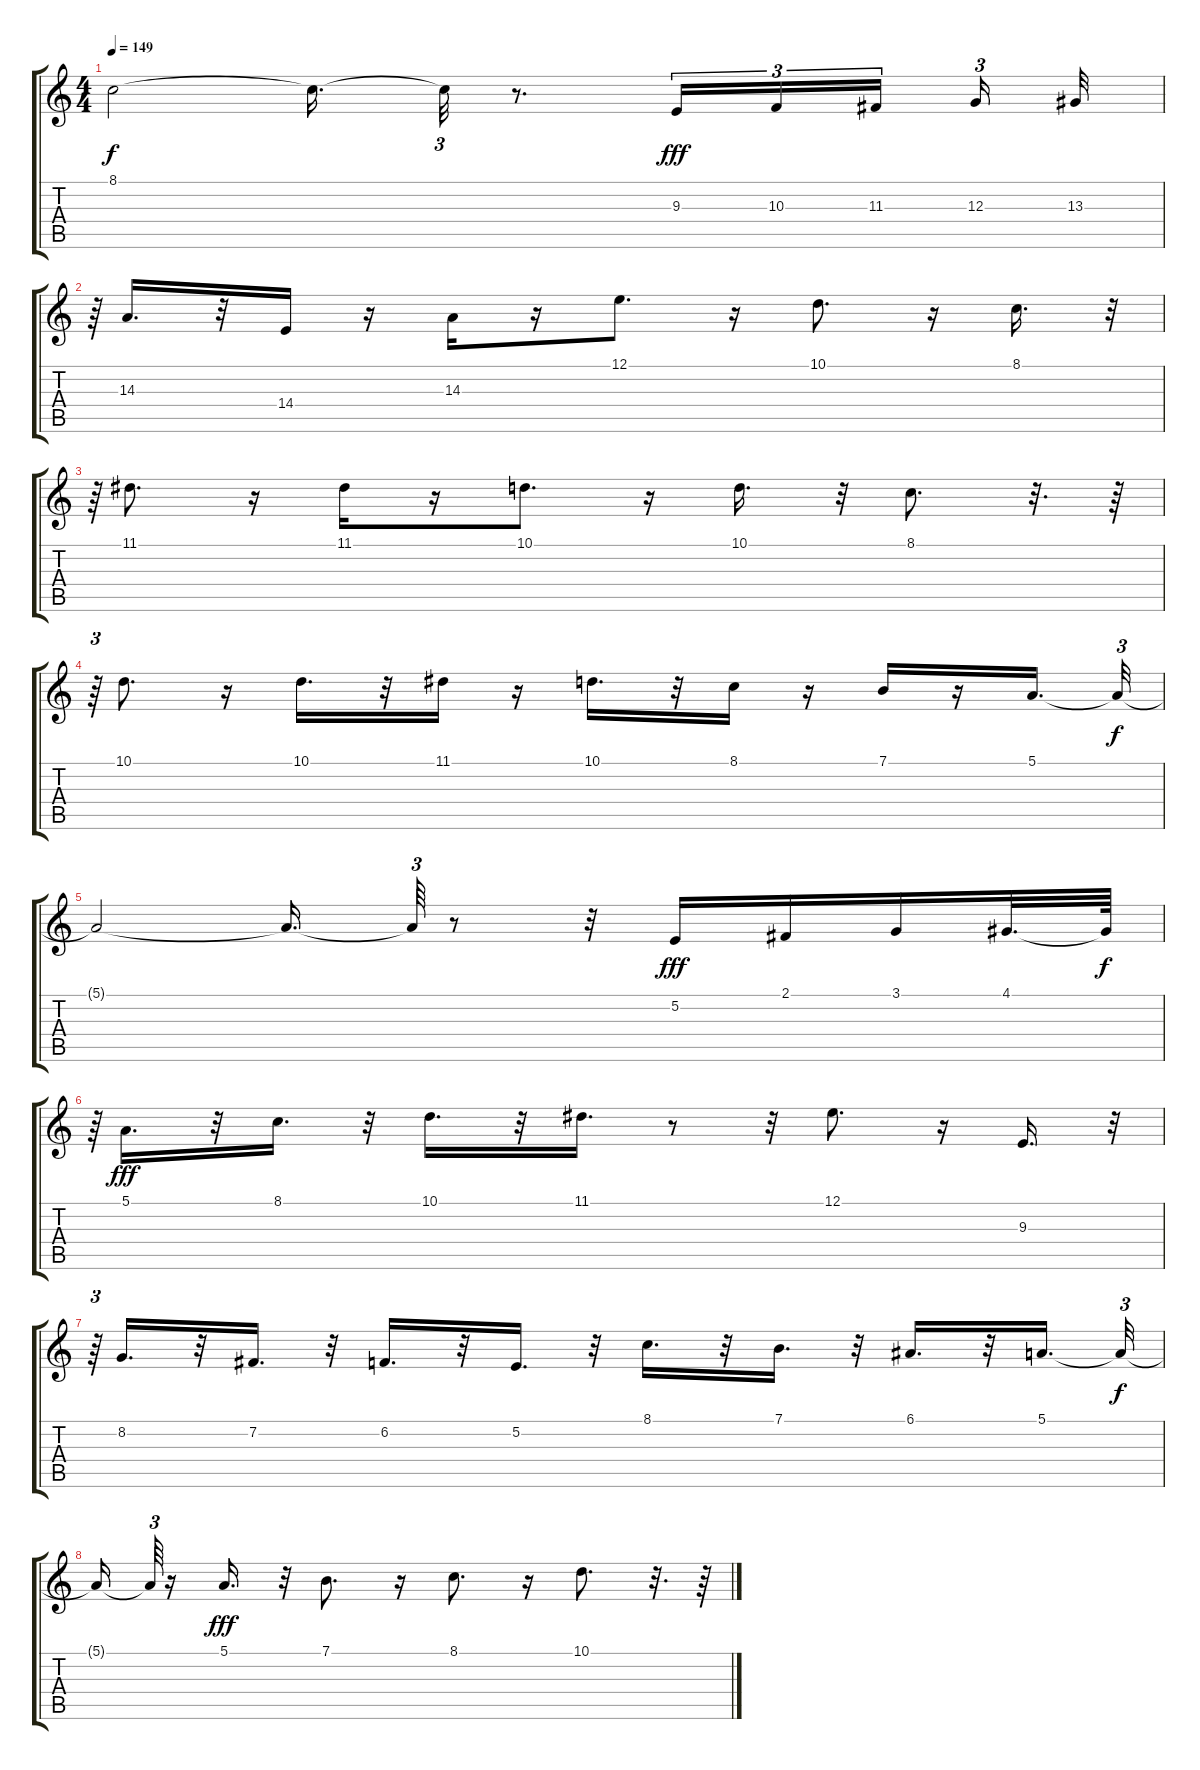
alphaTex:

\track "" {instrument lead8bassandlead}
\staff {score tabs}
\tuning (E4 B3 G3 D3 A2 E2) {hide}
\ts (4 4)
\tempo 149
\clef g2
\ks c
8.1{t}.2{dy f} 8.1{t}.16{d} 8.1{t}.32{tu (3 2)} r.8{d} 9.3.16{tu (3 2) dy fff} 10.3.16{tu (3 2)} 11.3.16{tu (3 2)} 12.3.16{tu (3 2)} 13.3.32 |
r.64{tu (3 2)} 14.3.16{d} r.32 14.4.16 r.16 14.3.16 r.16 12.1.8{d} r.16 10.1.8{d} r.16 8.1.16{d} r.32{tu (3 2)} |
r.64{tu (3 2)} 11.1.8{d} r.16 11.1.16 r.16 10.1.8{d} r.16 10.1.16{d} r.32 8.1.8{d} r.32{d} r.64 |
r.64{tu (3 2)} 10.1.8{d} r.16 10.1.16{d} r.32 11.1.16 r.16 10.1.16{d} r.32 8.1.16 r.16 7.1.16 r.16 5.1.16{d} 5.1{t}.32{tu (3 2) dy f} |
5.1{t}.2 5.1{t}.16{d} 5.1{t}.64{tu (3 2)} r.8 r.32 5.2.16{dy fff} 2.1.16 3.1.16 4.1.32{d} 4.1{t}.64{dy f} |
r.64{tu (3 2)} 5.1.16{d dy fff} r.32 8.1.16{d} r.32 10.1.16{d} r.32 11.1.16{d} r.8 r.32 12.1.8{d} r.16 9.3.16{d} r.32{tu (3 2)} |
r.64{tu (3 2)} 8.2.16{d} r.32 7.2.16{d} r.32 6.2.16{d} r.32 5.2.16{d} r.32 8.1.16{d} r.32 7.1.16{d} r.32 6.1.16{d} r.32 5.1.16{d} 5.1{t}.32{tu (3 2) dy f} |
5.1{t}.16 5.1{t}.64{tu (3 2)} r.16 5.1.16{d dy fff} r.32 7.1.8{d} r.16 8.1.8{d} r.16 10.1.8{d} r.32{d} r.64
